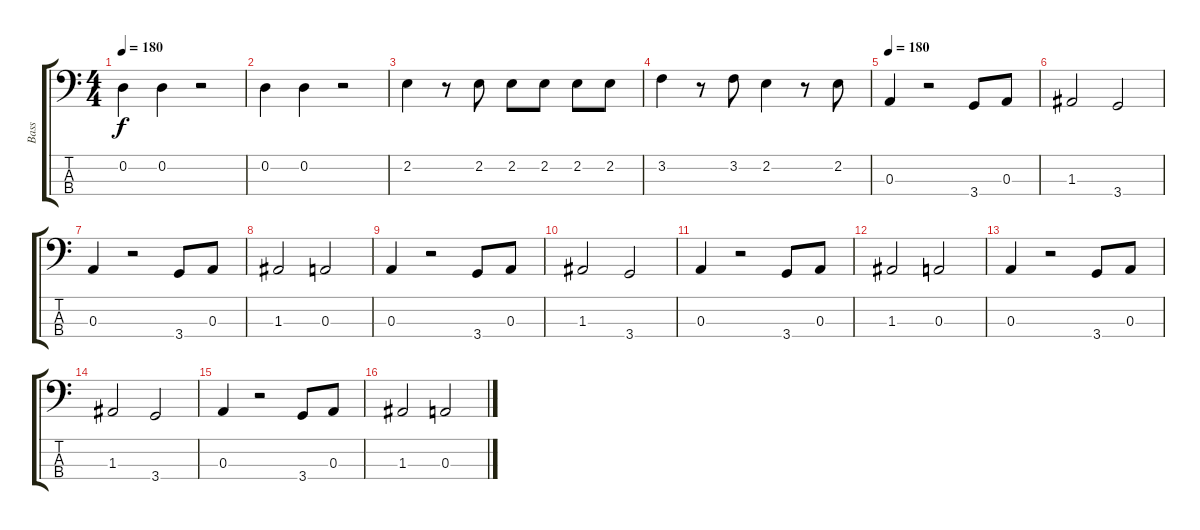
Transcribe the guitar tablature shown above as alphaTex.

\track ("Bass" "Bass") {instrument fretlessbass}
\staff {score tabs}
\tuning (G2 D2 A1 E1) {hide}
\ts (4 4)
\tempo 180
\clef f4
\ks c
0.2.4{dy f} 0.2.4 r.2 |
0.2.4 0.2.4 r.2 |
2.2.4 r.8 2.2.8 2.2.8 2.2.8 2.2.8 2.2.8 |
3.2.4 r.8 3.2.8 2.2.4 r.8 2.2.8 |
\tempo 180
0.3.4 r.2 3.4.8 0.3.8 |
1.3.2 3.4.2 |
0.3.4 r.2 3.4.8 0.3.8 |
1.3.2 0.3.2 |
0.3.4 r.2 3.4.8 0.3.8 |
1.3.2 3.4.2 |
0.3.4 r.2 3.4.8 0.3.8 |
1.3.2 0.3.2 |
0.3.4 r.2 3.4.8 0.3.8 |
1.3.2 3.4.2 |
0.3.4 r.2 3.4.8 0.3.8 |
1.3.2 0.3.2
